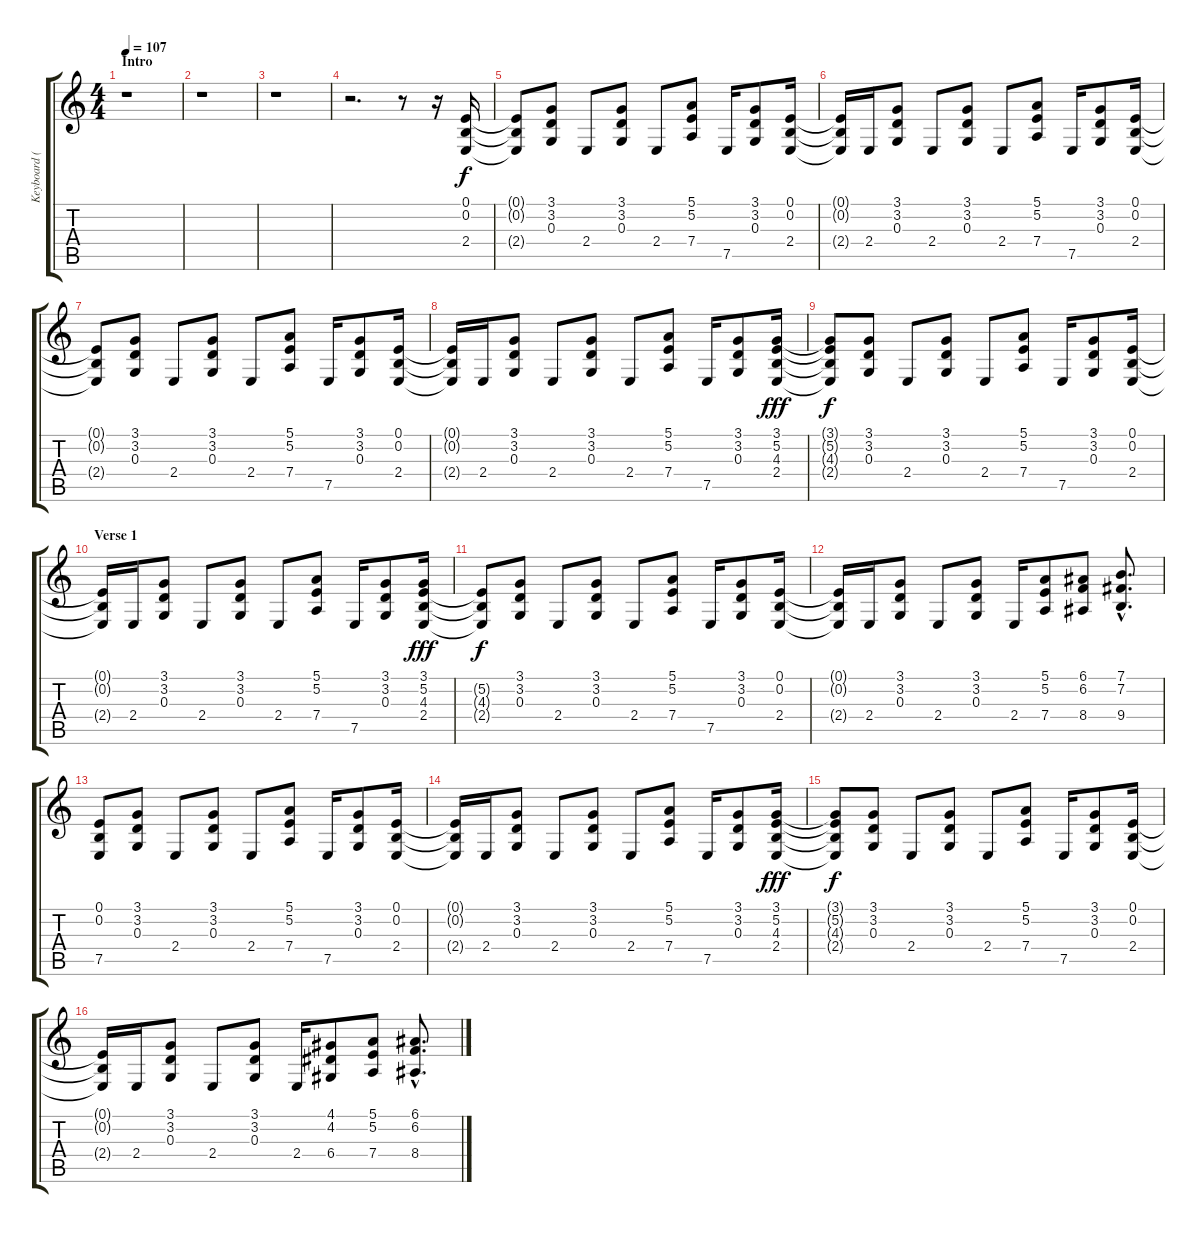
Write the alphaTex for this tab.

\track ("Keyboard (Jon Lord)" "Keyboard (") {instrument drawbarorgan}
\staff {score tabs}
\tuning (E4 B3 G3 D3 A2 E2) {hide}
\ts (4 4)
\section ("" "Intro")
\tempo 107
\clef g2
\ks c
r.1{dy f instrument drawbarorgan} |
r.1 |
r.1 |
r.2{d} r.8 r.16 (0.1 0.2 2.4).16 |
(0.1{t} 0.2{t} 2.4{t}).8 (3.1 3.2 0.3).8 2.4.8 (3.1 3.2 0.3).8 2.4.8 (5.1 5.2 7.4).8 7.5.16 (3.1 3.2 0.3).8 (0.1 0.2 2.4).16 |
(0.1{t} 0.2{t} 2.4{t}).16 2.4.16 (3.1 3.2 0.3).8 2.4.8 (3.1 3.2 0.3).8 2.4.8 (5.1 5.2 7.4).8 7.5.16 (3.1 3.2 0.3).8 (0.1 0.2 2.4).16 |
(0.1{t} 0.2{t} 2.4{t}).8 (3.1 3.2 0.3).8 2.4.8 (3.1 3.2 0.3).8 2.4.8 (5.1 5.2 7.4).8 7.5.16 (3.1 3.2 0.3).8 (0.1 0.2 2.4).16 |
(0.1{t} 0.2{t} 2.4{t}).16 2.4.16 (3.1 3.2 0.3).8 2.4.8 (3.1 3.2 0.3).8 2.4.8 (5.1 5.2 7.4).8 7.5.16 (3.1 3.2 0.3).8 (3.1 5.2 4.3 2.4).16{dy fff} |
(3.1{t} 5.2{t} 4.3{t} 2.4{t}).8{dy f} (3.1 3.2 0.3).8 2.4.8 (3.1 3.2 0.3).8 2.4.8 (5.1 5.2 7.4).8 7.5.16 (3.1 3.2 0.3).8 (0.1 0.2 2.4).16 |
\section ("" "Verse 1")
(0.1{t} 0.2{t} 2.4{t}).16 2.4.16 (3.1 3.2 0.3).8 2.4.8 (3.1 3.2 0.3).8 2.4.8 (5.1 5.2 7.4).8 7.5.16 (3.1 3.2 0.3).8 (3.1 5.2 4.3 2.4).16{dy fff} |
(5.2{t} 4.3{t} 2.4{t}).8{dy f} (3.1 3.2 0.3).8 2.4.8 (3.1 3.2 0.3).8 2.4.8 (5.1 5.2 7.4).8 7.5.16 (3.1 3.2 0.3).8 (0.1 0.2 2.4).16 |
(0.1{t} 0.2{t} 2.4{t}).16 2.4.16 (3.1 3.2 0.3).8 2.4.8 (3.1 3.2 0.3).8 2.4.16 (5.1 5.2 7.4).8 (6.1 6.2 8.4).8 (7.1{hac} 7.2{hac} 9.4{hac}).8{d} |
(0.1 0.2 7.5).8 (3.1 3.2 0.3).8 2.4.8 (3.1 3.2 0.3).8 2.4.8 (5.1 5.2 7.4).8 7.5.16 (3.1 3.2 0.3).8 (0.1 0.2 2.4).16 |
(0.1{t} 0.2{t} 2.4{t}).16 2.4.16 (3.1 3.2 0.3).8 2.4.8 (3.1 3.2 0.3).8 2.4.8 (5.1 5.2 7.4).8 7.5.16 (3.1 3.2 0.3).8 (3.1 5.2 4.3 2.4).16{dy fff} |
(3.1{t} 5.2{t} 4.3{t} 2.4{t}).8{dy f} (3.1 3.2 0.3).8 2.4.8 (3.1 3.2 0.3).8 2.4.8 (5.1 5.2 7.4).8 7.5.16 (3.1 3.2 0.3).8 (0.1 0.2 2.4).16 |
(0.1{t} 0.2{t} 2.4{t}).16 2.4.16 (3.1 3.2 0.3).8 2.4.8 (3.1 3.2 0.3).8 2.4.16 (4.1 4.2 6.4).8 (5.1 5.2 7.4).8 (6.1{hac} 6.2{hac} 8.4{hac}).8{d}
